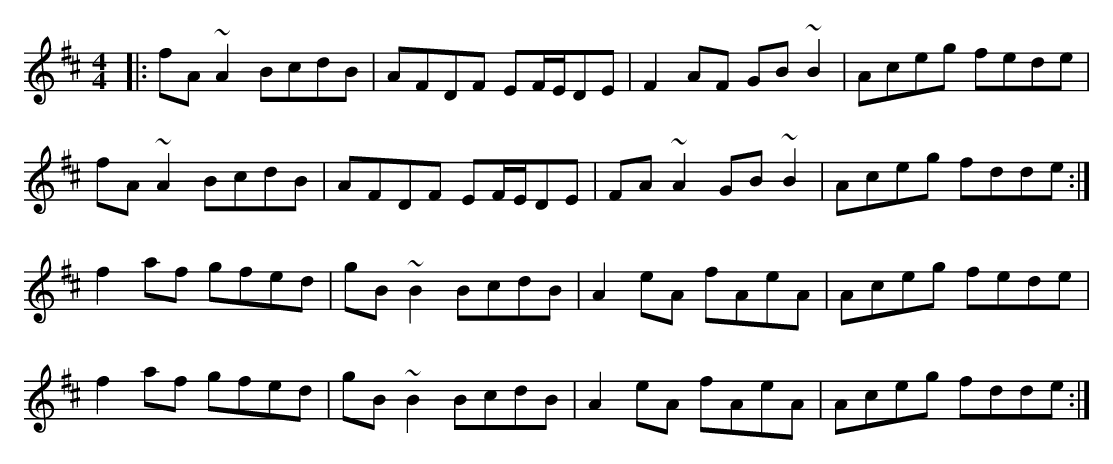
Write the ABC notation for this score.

X:1
M:4/4
K:D
|:fA~A2 BcdB|AFDF EF/E/DE|F2AF GB~B2|Aceg fede|
fA~A2 BcdB|AFDF EF/E/DE|FA~A2 GB~B2|Aceg fdde:|
f2af gfed|gB~B2 BcdB|A2eA fAeA|Aceg fede|
f2af gfed|gB~B2 BcdB|A2eA fAeA|Aceg fdde:|
